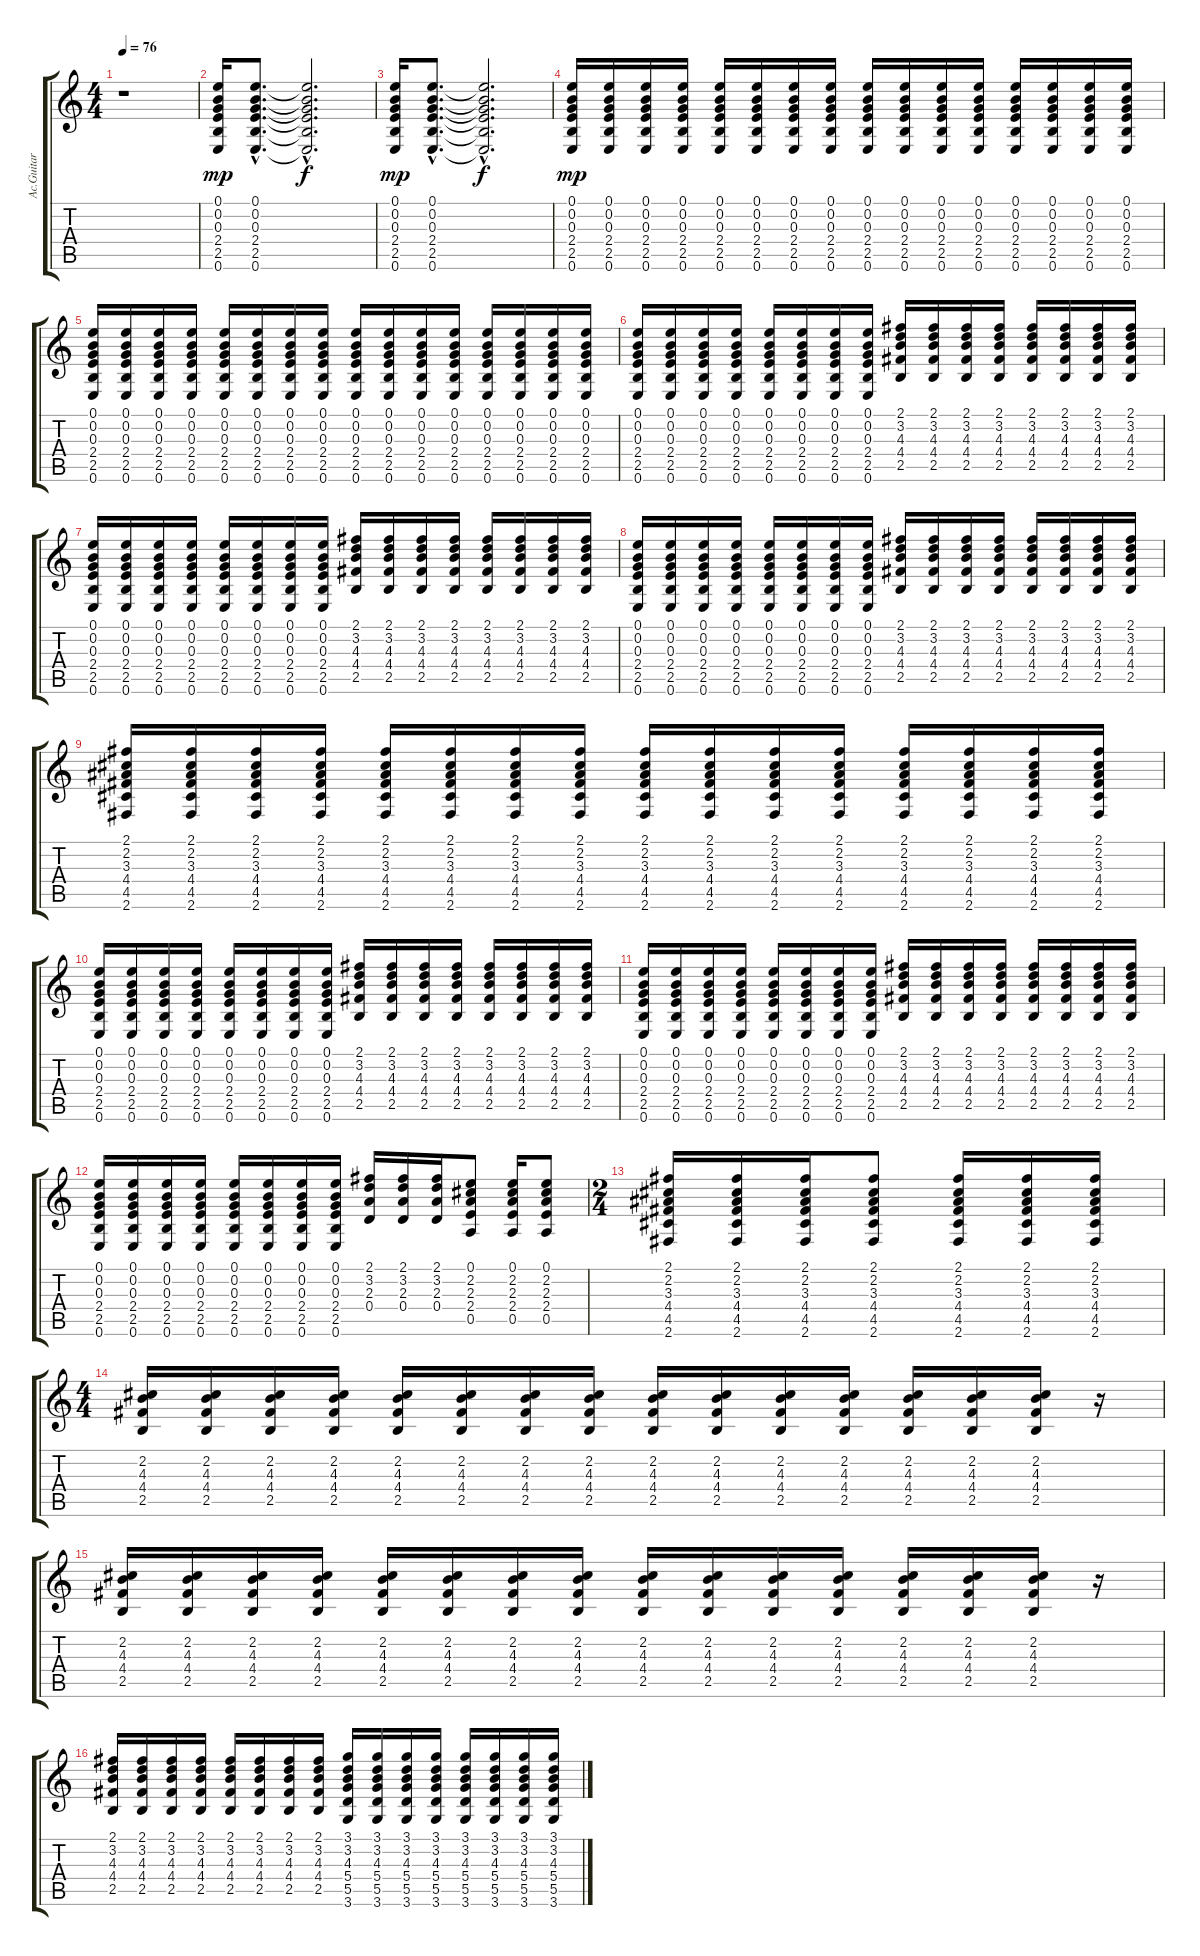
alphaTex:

\track ("Ac.Guitar II" "Ac.Guitar ") {instrument acousticguitarsteel}
\staff {score tabs}
\tuning (E4 B3 G3 D3 A2 E2) {hide}
\ts (4 4)
\tempo 76
\clef g2
\ks c
r.1{dy mp instrument acousticguitarsteel} |
(0.1 0.2 0.3 2.4 2.5 0.6).16 (0.1{hac} 0.2{hac} 0.3{hac} 2.4{hac} 2.5{hac} 0.6{hac}).8{d} (0.1{hac t} 0.2{hac t} 0.3{hac t} 2.4{hac t} 2.5{hac t} 0.6{hac t}).2{d dy f} |
(0.1 0.2 0.3 2.4 2.5 0.6).16{dy mp} (0.1{hac} 0.2{hac} 0.3{hac} 2.4{hac} 2.5{hac} 0.6{hac}).8{d} (0.1{hac t} 0.2{hac t} 0.3{hac t} 2.4{hac t} 2.5{hac t} 0.6{hac t}).2{d dy f} |
(0.1 0.2 0.3 2.4 2.5 0.6).16{dy mp} (0.1 0.2 0.3 2.4 2.5 0.6).16 (0.1 0.2 0.3 2.4 2.5 0.6).16 (0.1 0.2 0.3 2.4 2.5 0.6).16 (0.1 0.2 0.3 2.4 2.5 0.6).16 (0.1 0.2 0.3 2.4 2.5 0.6).16 (0.1 0.2 0.3 2.4 2.5 0.6).16 (0.1 0.2 0.3 2.4 2.5 0.6).16 (0.1 0.2 0.3 2.4 2.5 0.6).16 (0.1 0.2 0.3 2.4 2.5 0.6).16 (0.1 0.2 0.3 2.4 2.5 0.6).16 (0.1 0.2 0.3 2.4 2.5 0.6).16 (0.1 0.2 0.3 2.4 2.5 0.6).16 (0.1 0.2 0.3 2.4 2.5 0.6).16 (0.1 0.2 0.3 2.4 2.5 0.6).16 (0.1 0.2 0.3 2.4 2.5 0.6).16 |
(0.1 0.2 0.3 2.4 2.5 0.6).16 (0.1 0.2 0.3 2.4 2.5 0.6).16 (0.1 0.2 0.3 2.4 2.5 0.6).16 (0.1 0.2 0.3 2.4 2.5 0.6).16 (0.1 0.2 0.3 2.4 2.5 0.6).16 (0.1 0.2 0.3 2.4 2.5 0.6).16 (0.1 0.2 0.3 2.4 2.5 0.6).16 (0.1 0.2 0.3 2.4 2.5 0.6).16 (0.1 0.2 0.3 2.4 2.5 0.6).16 (0.1 0.2 0.3 2.4 2.5 0.6).16 (0.1 0.2 0.3 2.4 2.5 0.6).16 (0.1 0.2 0.3 2.4 2.5 0.6).16 (0.1 0.2 0.3 2.4 2.5 0.6).16 (0.1 0.2 0.3 2.4 2.5 0.6).16 (0.1 0.2 0.3 2.4 2.5 0.6).16 (0.1 0.2 0.3 2.4 2.5 0.6).16 |
(0.1 0.2 0.3 2.4 2.5 0.6).16 (0.1 0.2 0.3 2.4 2.5 0.6).16 (0.1 0.2 0.3 2.4 2.5 0.6).16 (0.1 0.2 0.3 2.4 2.5 0.6).16 (0.1 0.2 0.3 2.4 2.5 0.6).16 (0.1 0.2 0.3 2.4 2.5 0.6).16 (0.1 0.2 0.3 2.4 2.5 0.6).16 (0.1 0.2 0.3 2.4 2.5 0.6).16 (2.1 3.2 4.3 4.4 2.5).16 (2.1 3.2 4.3 4.4 2.5).16 (2.1 3.2 4.3 4.4 2.5).16 (2.1 3.2 4.3 4.4 2.5).16 (2.1 3.2 4.3 4.4 2.5).16 (2.1 3.2 4.3 4.4 2.5).16 (2.1 3.2 4.3 4.4 2.5).16 (2.1 3.2 4.3 4.4 2.5).16 |
(0.1 0.2 0.3 2.4 2.5 0.6).16 (0.1 0.2 0.3 2.4 2.5 0.6).16 (0.1 0.2 0.3 2.4 2.5 0.6).16 (0.1 0.2 0.3 2.4 2.5 0.6).16 (0.1 0.2 0.3 2.4 2.5 0.6).16 (0.1 0.2 0.3 2.4 2.5 0.6).16 (0.1 0.2 0.3 2.4 2.5 0.6).16 (0.1 0.2 0.3 2.4 2.5 0.6).16 (2.1 3.2 4.3 4.4 2.5).16 (2.1 3.2 4.3 4.4 2.5).16 (2.1 3.2 4.3 4.4 2.5).16 (2.1 3.2 4.3 4.4 2.5).16 (2.1 3.2 4.3 4.4 2.5).16 (2.1 3.2 4.3 4.4 2.5).16 (2.1 3.2 4.3 4.4 2.5).16 (2.1 3.2 4.3 4.4 2.5).16 |
(0.1 0.2 0.3 2.4 2.5 0.6).16 (0.1 0.2 0.3 2.4 2.5 0.6).16 (0.1 0.2 0.3 2.4 2.5 0.6).16 (0.1 0.2 0.3 2.4 2.5 0.6).16 (0.1 0.2 0.3 2.4 2.5 0.6).16 (0.1 0.2 0.3 2.4 2.5 0.6).16 (0.1 0.2 0.3 2.4 2.5 0.6).16 (0.1 0.2 0.3 2.4 2.5 0.6).16 (2.1 3.2 4.3 4.4 2.5).16 (2.1 3.2 4.3 4.4 2.5).16 (2.1 3.2 4.3 4.4 2.5).16 (2.1 3.2 4.3 4.4 2.5).16 (2.1 3.2 4.3 4.4 2.5).16 (2.1 3.2 4.3 4.4 2.5).16 (2.1 3.2 4.3 4.4 2.5).16 (2.1 3.2 4.3 4.4 2.5).16 |
(2.1 2.2 3.3 4.4 4.5 2.6).16 (2.1 2.2 3.3 4.4 4.5 2.6).16 (2.1 2.2 3.3 4.4 4.5 2.6).16 (2.1 2.2 3.3 4.4 4.5 2.6).16 (2.1 2.2 3.3 4.4 4.5 2.6).16 (2.1 2.2 3.3 4.4 4.5 2.6).16 (2.1 2.2 3.3 4.4 4.5 2.6).16 (2.1 2.2 3.3 4.4 4.5 2.6).16 (2.1 2.2 3.3 4.4 4.5 2.6).16 (2.1 2.2 3.3 4.4 4.5 2.6).16 (2.1 2.2 3.3 4.4 4.5 2.6).16 (2.1 2.2 3.3 4.4 4.5 2.6).16 (2.1 2.2 3.3 4.4 4.5 2.6).16 (2.1 2.2 3.3 4.4 4.5 2.6).16 (2.1 2.2 3.3 4.4 4.5 2.6).16 (2.1 2.2 3.3 4.4 4.5 2.6).16 |
(0.1 0.2 0.3 2.4 2.5 0.6).16 (0.1 0.2 0.3 2.4 2.5 0.6).16 (0.1 0.2 0.3 2.4 2.5 0.6).16 (0.1 0.2 0.3 2.4 2.5 0.6).16 (0.1 0.2 0.3 2.4 2.5 0.6).16 (0.1 0.2 0.3 2.4 2.5 0.6).16 (0.1 0.2 0.3 2.4 2.5 0.6).16 (0.1 0.2 0.3 2.4 2.5 0.6).16 (2.1 3.2 4.3 4.4 2.5).16 (2.1 3.2 4.3 4.4 2.5).16 (2.1 3.2 4.3 4.4 2.5).16 (2.1 3.2 4.3 4.4 2.5).16 (2.1 3.2 4.3 4.4 2.5).16 (2.1 3.2 4.3 4.4 2.5).16 (2.1 3.2 4.3 4.4 2.5).16 (2.1 3.2 4.3 4.4 2.5).16 |
(0.1 0.2 0.3 2.4 2.5 0.6).16 (0.1 0.2 0.3 2.4 2.5 0.6).16 (0.1 0.2 0.3 2.4 2.5 0.6).16 (0.1 0.2 0.3 2.4 2.5 0.6).16 (0.1 0.2 0.3 2.4 2.5 0.6).16 (0.1 0.2 0.3 2.4 2.5 0.6).16 (0.1 0.2 0.3 2.4 2.5 0.6).16 (0.1 0.2 0.3 2.4 2.5 0.6).16 (2.1 3.2 4.3 4.4 2.5).16 (2.1 3.2 4.3 4.4 2.5).16 (2.1 3.2 4.3 4.4 2.5).16 (2.1 3.2 4.3 4.4 2.5).16 (2.1 3.2 4.3 4.4 2.5).16 (2.1 3.2 4.3 4.4 2.5).16 (2.1 3.2 4.3 4.4 2.5).16 (2.1 3.2 4.3 4.4 2.5).16 |
(0.1 0.2 0.3 2.4 2.5 0.6).16 (0.1 0.2 0.3 2.4 2.5 0.6).16 (0.1 0.2 0.3 2.4 2.5 0.6).16 (0.1 0.2 0.3 2.4 2.5 0.6).16 (0.1 0.2 0.3 2.4 2.5 0.6).16 (0.1 0.2 0.3 2.4 2.5 0.6).16 (0.1 0.2 0.3 2.4 2.5 0.6).16 (0.1 0.2 0.3 2.4 2.5 0.6).16 (2.1 3.2 2.3 0.4).16 (2.1 3.2 2.3 0.4).16 (2.1 3.2 2.3 0.4).16 (0.1 2.2 2.3 2.4 0.5).8 (0.1 2.2 2.3 2.4 0.5).16 (0.1 2.2 2.3 2.4 0.5).8 |
\ts (2 4)
(2.1 2.2 3.3 4.4 4.5 2.6).16 (2.1 2.2 3.3 4.4 4.5 2.6).16 (2.1 2.2 3.3 4.4 4.5 2.6).16 (2.1 2.2 3.3 4.4 4.5 2.6).8 (2.1 2.2 3.3 4.4 4.5 2.6).16 (2.1 2.2 3.3 4.4 4.5 2.6).16 (2.1 2.2 3.3 4.4 4.5 2.6).16 |
\ts (4 4)
(2.2 4.3 4.4 2.5).16 (2.2 4.3 4.4 2.5).16 (2.2 4.3 4.4 2.5).16 (2.2 4.3 4.4 2.5).16 (2.2 4.3 4.4 2.5).16 (2.2 4.3 4.4 2.5).16 (2.2 4.3 4.4 2.5).16 (2.2 4.3 4.4 2.5).16 (2.2 4.3 4.4 2.5).16 (2.2 4.3 4.4 2.5).16 (2.2 4.3 4.4 2.5).16 (2.2 4.3 4.4 2.5).16 (2.2 4.3 4.4 2.5).16 (2.2 4.3 4.4 2.5).16 (2.2 4.3 4.4 2.5).16 r.16 |
(2.2 4.3 4.4 2.5).16 (2.2 4.3 4.4 2.5).16 (2.2 4.3 4.4 2.5).16 (2.2 4.3 4.4 2.5).16 (2.2 4.3 4.4 2.5).16 (2.2 4.3 4.4 2.5).16 (2.2 4.3 4.4 2.5).16 (2.2 4.3 4.4 2.5).16 (2.2 4.3 4.4 2.5).16 (2.2 4.3 4.4 2.5).16 (2.2 4.3 4.4 2.5).16 (2.2 4.3 4.4 2.5).16 (2.2 4.3 4.4 2.5).16 (2.2 4.3 4.4 2.5).16 (2.2 4.3 4.4 2.5).16 r.16 |
(2.1 3.2 4.3 4.4 2.5).16 (2.1 3.2 4.3 4.4 2.5).16 (2.1 3.2 4.3 4.4 2.5).16 (2.1 3.2 4.3 4.4 2.5).16 (2.1 3.2 4.3 4.4 2.5).16 (2.1 3.2 4.3 4.4 2.5).16 (2.1 3.2 4.3 4.4 2.5).16 (2.1 3.2 4.3 4.4 2.5).16 (3.1 3.2 4.3 5.4 5.5 3.6).16 (3.1 3.2 4.3 5.4 5.5 3.6).16 (3.1 3.2 4.3 5.4 5.5 3.6).16 (3.1 3.2 4.3 5.4 5.5 3.6).16 (3.1 3.2 4.3 5.4 5.5 3.6).16 (3.1 3.2 4.3 5.4 5.5 3.6).16 (3.1 3.2 4.3 5.4 5.5 3.6).16 (3.1 3.2 4.3 5.4 5.5 3.6).16
